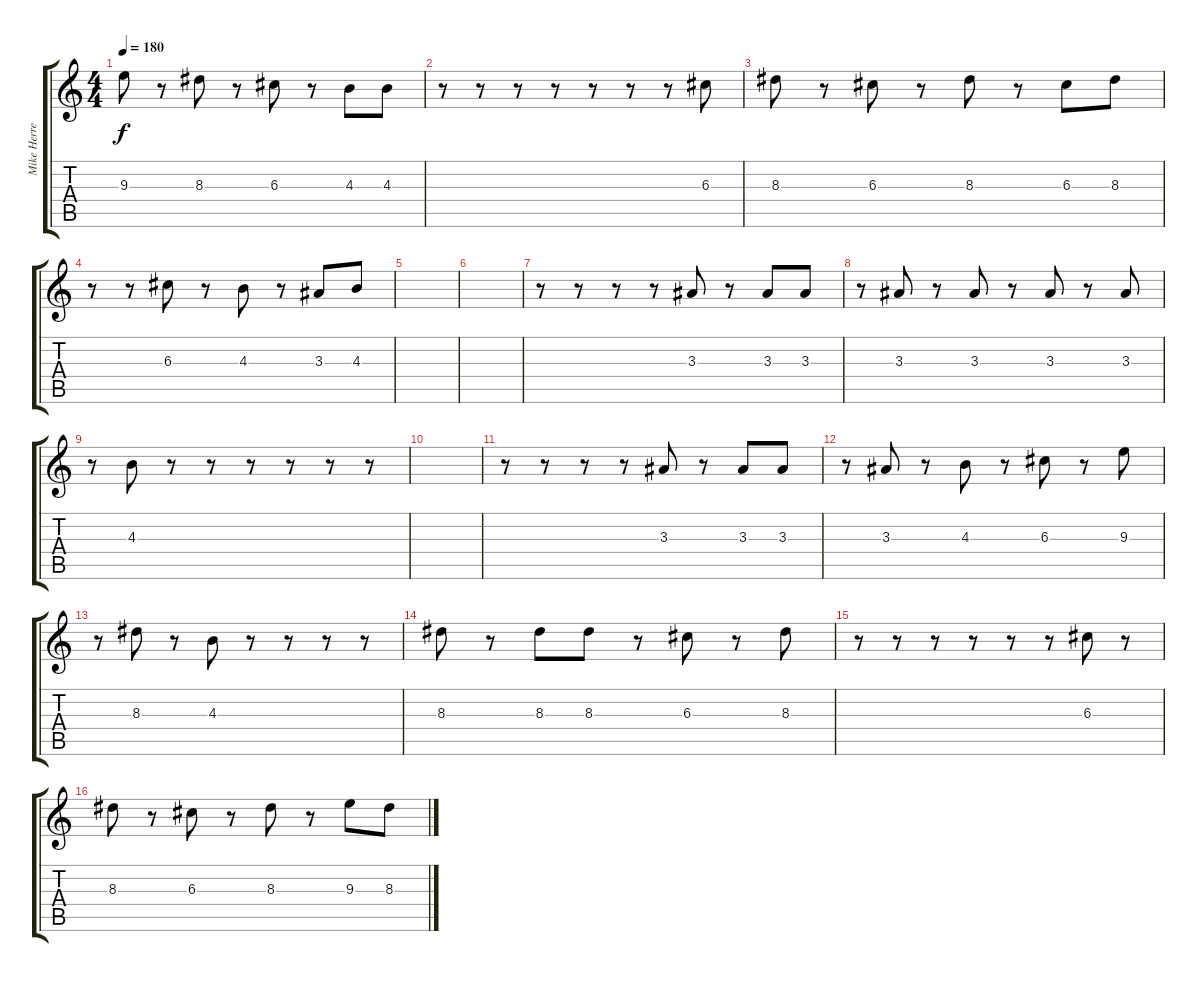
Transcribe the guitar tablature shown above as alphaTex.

\track ("Mike Herrera [Lead Vocals]" "Mike Herre") {instrument contrabass}
\staff {score tabs}
\tuning (E4 B3 G3 D3 A2 E2) {hide}
\ts (4 4)
\tempo 180
\clef g2
\ks c
9.3.8{dy f} r.8 8.3.8 r.8 6.3.8 r.8 4.3.8 4.3.8 |
r.8 r.8 r.8 r.8 r.8 r.8 r.8 6.3.8 |
8.3.8 r.8 6.3.8 r.8 8.3.8 r.8 6.3.8 8.3.8 |
r.8 r.8 6.3.8 r.8 4.3.8 r.8 3.3.8 4.3.8 |
|
|
r.8 r.8 r.8 r.8 3.3.8 r.8 3.3.8 3.3.8 |
r.8 3.3.8 r.8 3.3.8 r.8 3.3.8 r.8 3.3.8 |
r.8 4.3.8 r.8 r.8 r.8 r.8 r.8 r.8 |
|
r.8 r.8 r.8 r.8 3.3.8 r.8 3.3.8 3.3.8 |
r.8 3.3.8 r.8 4.3.8 r.8 6.3.8 r.8 9.3.8 |
r.8 8.3.8 r.8 4.3.8 r.8 r.8 r.8 r.8 |
8.3.8 r.8 8.3.8 8.3.8 r.8 6.3.8 r.8 8.3.8 |
r.8 r.8 r.8 r.8 r.8 r.8 6.3.8 r.8 |
8.3.8 r.8 6.3.8 r.8 8.3.8 r.8 9.3.8 8.3.8
